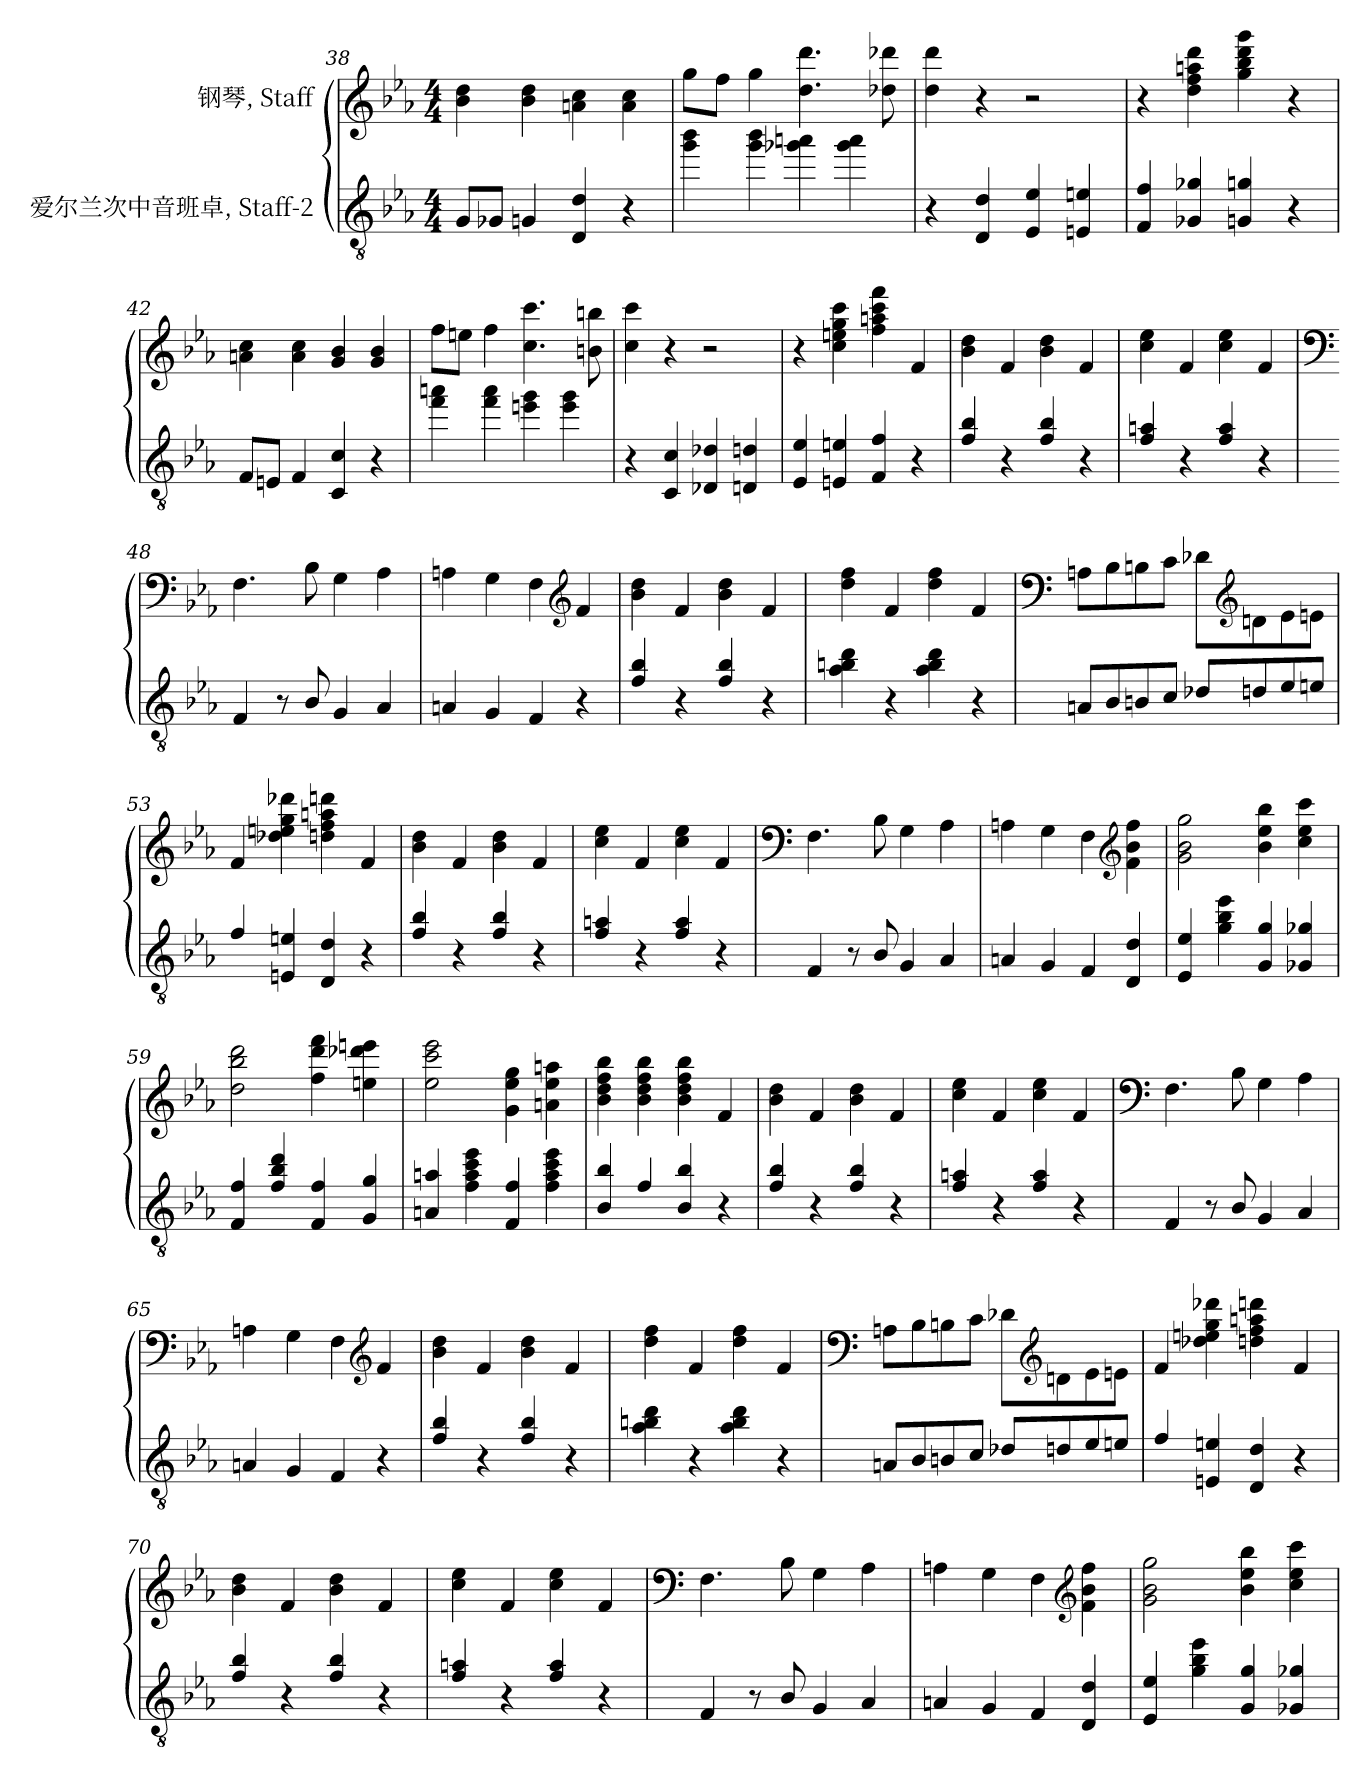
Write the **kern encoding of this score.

**kern	**kern
*part2	*part1
*staff2	*staff1
*I"爱尔兰次中音班卓, Staff-2	*I"钢琴, Staff
*clefGv2	*clefG2
*ITrd7c12	*
*k[b-e-a-]	*k[b-e-a-]
*M4/4	*M4/4
=38	=38
8GG/L	4b-\ 4dd\
8GG-X/J	.
4GGn/	4b-\ 4dd\
4DD/ 4D/	4an\ 4cc\
4r	4a\ 4cc\
!!LO:LB:g=z
=39	=39
4g\ 4b-\	8gg\L
.	8ff\J
4g\ 4b-\	4gg\
4g-X\ 4an\	4.dd\ 4.ddd\
4g-\ 4a\	.
.	8dd-X\ 8ddd-X\
=40	=40
4r	4dd\ 4ddd\
4DD/ 4D/	4r
4EE-/ 4E-/	2r
4EEn/ 4En/	.
=41	=41
4FF/ 4F/	4r
4GG-X/ 4G-X/	4dd\ 4ff\ 4aan\ 4ddd\
4GGn/ 4Gn/	4gg\ 4bb-\ 4ddd\ 4ggg\
4r	4r
=42	=42
8FF/L	4an\ 4cc\
8EEn/J	.
4FF/	4a\ 4cc\
4CC/ 4C/	4g/ 4b-/
4r	4g/ 4b-/
!!LO:LB:g=z
=43	=43
4f\ 4an\	8ff\L
.	8een\J
4f\ 4a\	4ff\
4en\ 4g\	4.cc\ 4.ccc\
4e\ 4g\	.
.	8bn\ 8bbn\
=44	=44
4r	4cc\ 4ccc\
4CC/ 4C/	4r
4DD-X/ 4D-X/	2r
4DDn/ 4Dn/	.
=45	=45
4EE-/ 4E-/	4r
4EEn/ 4En/	4cc\ 4een\ 4gg\ 4ccc\
4FF/ 4F/	4ff\ 4aan\ 4ccc\ 4fff\
4r	4f/
=46	=46
4F/ 4B-/	4b-\ 4dd\
4r	4f/
4F/ 4B-/	4b-\ 4dd\
4r	4f/
=47	=47
4F/ 4An/	4cc\ 4ee-\
4r	4f/
4F/ 4A/	4cc\ 4ee-\
4r	4f/
!!LO:LB:g=z
=48	=48
*	*clefF4
4FF/	4.F\
8r	.
8BB-/	8B-\
4GG/	4G\
4AA-/	4A-\
=49	=49
4AAn/	4An\
4GG/	4G\
4FF/	4F\
*	*clefG2
4r	4f/
=50	=50
4F/ 4B-/	4b-\ 4dd\
4r	4f/
4F/ 4B-/	4b-\ 4dd\
4r	4f/
=51	=51
4A-\ 4Bn\ 4d\	4dd\ 4ff\
4r	4f/
4A-\ 4B\ 4d\	4dd\ 4ff\
4r	4f/
!!LO:LB:g=z
=52	=52
*	*clefF4
8AAn/L	8An\L
8BB-/	8B-\
8BBn/	8Bn\
8C/J	8c\J
8D-X/L	8d-X\L
*	*clefG2
8Dn/	8dn\
8E-/	8e-\
8En/J	8en\J
=53	=53
4F/	4f/
4EEn/ 4En/	4dd-X\ 4een\ 4gg\ 4ddd-X\
4DD/ 4D/	4ddn\ 4ff\ 4aan\ 4dddn\
4r	4f/
=54	=54
4F/ 4B-/	4b-\ 4dd\
4r	4f/
4F/ 4B-/	4b-\ 4dd\
4r	4f/
=55	=55
4F/ 4An/	4cc\ 4ee-\
4r	4f/
4F/ 4A/	4cc\ 4ee-\
4r	4f/
!!LO:LB:g=z
=56	=56
*	*clefF4
4FF/	4.F\
8r	.
8BB-/	8B-\
4GG/	4G\
4AA-/	4A-\
=57	=57
4AAn/	4An\
4GG/	4G\
4FF/	4F\
*	*clefG2
4DD/ 4D/	4f\ 4b-\ 4ff\
=58	=58
4EE-/ 4E-/	2g\ 2b-\ 2gg\
4G\ 4B-\ 4e-\	.
4GG/ 4G/	4b-\ 4ee-\ 4bb-\
4GG-X/ 4G-X/	4cc\ 4ee-\ 4ccc\
=59	=59
4FF/ 4F/	2dd\ 2bb-\ 2ddd\
4F/ 4B-/ 4d/	.
4FF/ 4F/	4ff\ 4ddd\ 4fff\
4GG/ 4G/	4een\ 4ddd-X\ 4eeen\
=60	=60
4AAn/ 4An/	2ee-\ 2ccc\ 2eee-\
4F\ 4A\ 4c\ 4e-\	.
4FF/ 4F/	4g\ 4ee-\ 4gg\
4F\ 4A\ 4c\ 4e-\	4an\ 4ee-\ 4aan\
!!LO:PB:g=z
=61	=61
4BB-/ 4B-/	4b-\ 4dd\ 4ff\ 4bb-\
4F/	4b-\ 4dd\ 4ff\ 4bb-\
4BB-/ 4B-/	4b-\ 4dd\ 4ff\ 4bb-\
4r	4f/
=62	=62
4F/ 4B-/	4b-\ 4dd\
4r	4f/
4F/ 4B-/	4b-\ 4dd\
4r	4f/
=63	=63
4F/ 4An/	4cc\ 4ee-\
4r	4f/
4F/ 4A/	4cc\ 4ee-\
4r	4f/
=64	=64
*	*clefF4
4FF/	4.F\
8r	.
8BB-/	8B-\
4GG/	4G\
4AA-/	4A-\
=65	=65
4AAn/	4An\
4GG/	4G\
4FF/	4F\
*	*clefG2
4r	4f/
!!LO:LB:g=z
=66	=66
4F/ 4B-/	4b-\ 4dd\
4r	4f/
4F/ 4B-/	4b-\ 4dd\
4r	4f/
=67	=67
4A-\ 4Bn\ 4d\	4dd\ 4ff\
4r	4f/
4A-\ 4B\ 4d\	4dd\ 4ff\
4r	4f/
=68	=68
*	*clefF4
8AAn/L	8An\L
8BB-/	8B-\
8BBn/	8Bn\
8C/J	8c\J
8D-X/L	8d-X\L
*	*clefG2
8Dn/	8dn\
8E-/	8e-\
8En/J	8en\J
=69	=69
4F/	4f/
4EEn/ 4En/	4dd-X\ 4een\ 4gg\ 4ddd-X\
4DD/ 4D/	4ddn\ 4ff\ 4aan\ 4dddn\
4r	4f/
!!LO:LB:g=z
=70	=70
4F/ 4B-/	4b-\ 4dd\
4r	4f/
4F/ 4B-/	4b-\ 4dd\
4r	4f/
=71	=71
4F/ 4An/	4cc\ 4ee-\
4r	4f/
4F/ 4A/	4cc\ 4ee-\
4r	4f/
=72	=72
*	*clefF4
4FF/	4.F\
8r	.
8BB-/	8B-\
4GG/	4G\
4AA-/	4A-\
=73	=73
4AAn/	4An\
4GG/	4G\
4FF/	4F\
*	*clefG2
4DD/ 4D/	4f\ 4b-\ 4ff\
=74	=74
4EE-/ 4E-/	2g\ 2b-\ 2gg\
4G\ 4B-\ 4e-\	.
4GG/ 4G/	4b-\ 4ee-\ 4bb-\
4GG-X/ 4G-X/	4cc\ 4ee-\ 4ccc\
=	=
*-	*-
